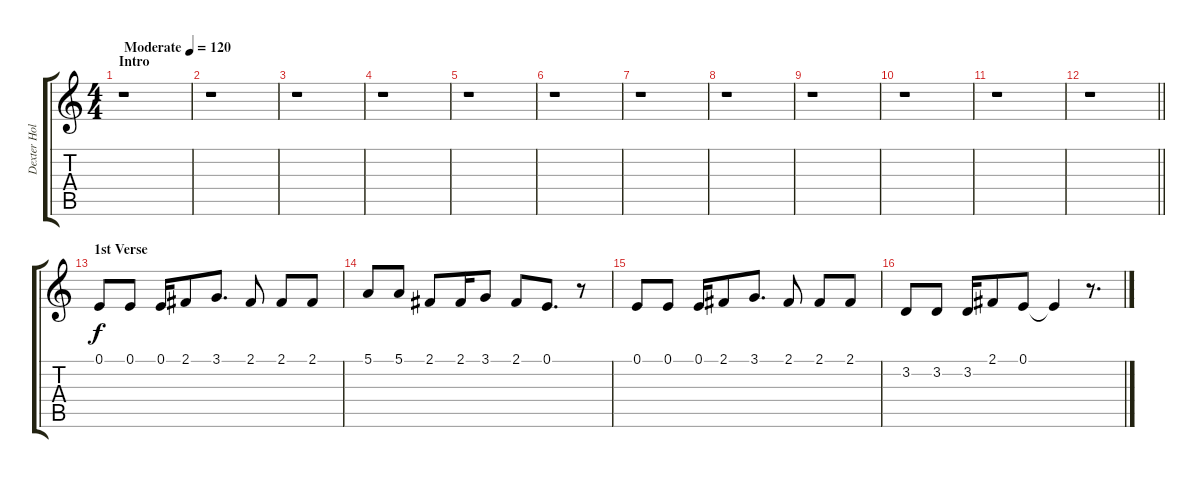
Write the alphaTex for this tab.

\track ("Dexter Holland - Vocals" "Dexter Hol") {instrument altosax}
\staff {score tabs}
\tuning (E4 B3 G3 D3 A2 E2) {hide}
\ts (4 4)
\section ("" "Intro")
\tempo (120 "Moderate")
\clef g2
\ks c
r.1{dy f instrument altosax} |
r.1 |
r.1 |
r.1 |
r.1 |
r.1 |
r.1 |
r.1 |
r.1 |
r.1 |
r.1 |
\barLineRight lightlight
r.1 |
\section ("" "1st Verse")
0.1.8 0.1.8 0.1.16 2.1.8 3.1.8{d} 2.1.8 2.1.8 2.1.8 |
5.1.8 5.1.8 2.1.8 2.1.16 3.1.8 2.1.8 0.1.8{d} r.8 |
0.1.8 0.1.8 0.1.16 2.1.8 3.1.8{d} 2.1.8 2.1.8 2.1.8 |
3.2.8 3.2.8 3.2.16 2.1.8 0.1.8 0.1{t}.4 r.8{d}
